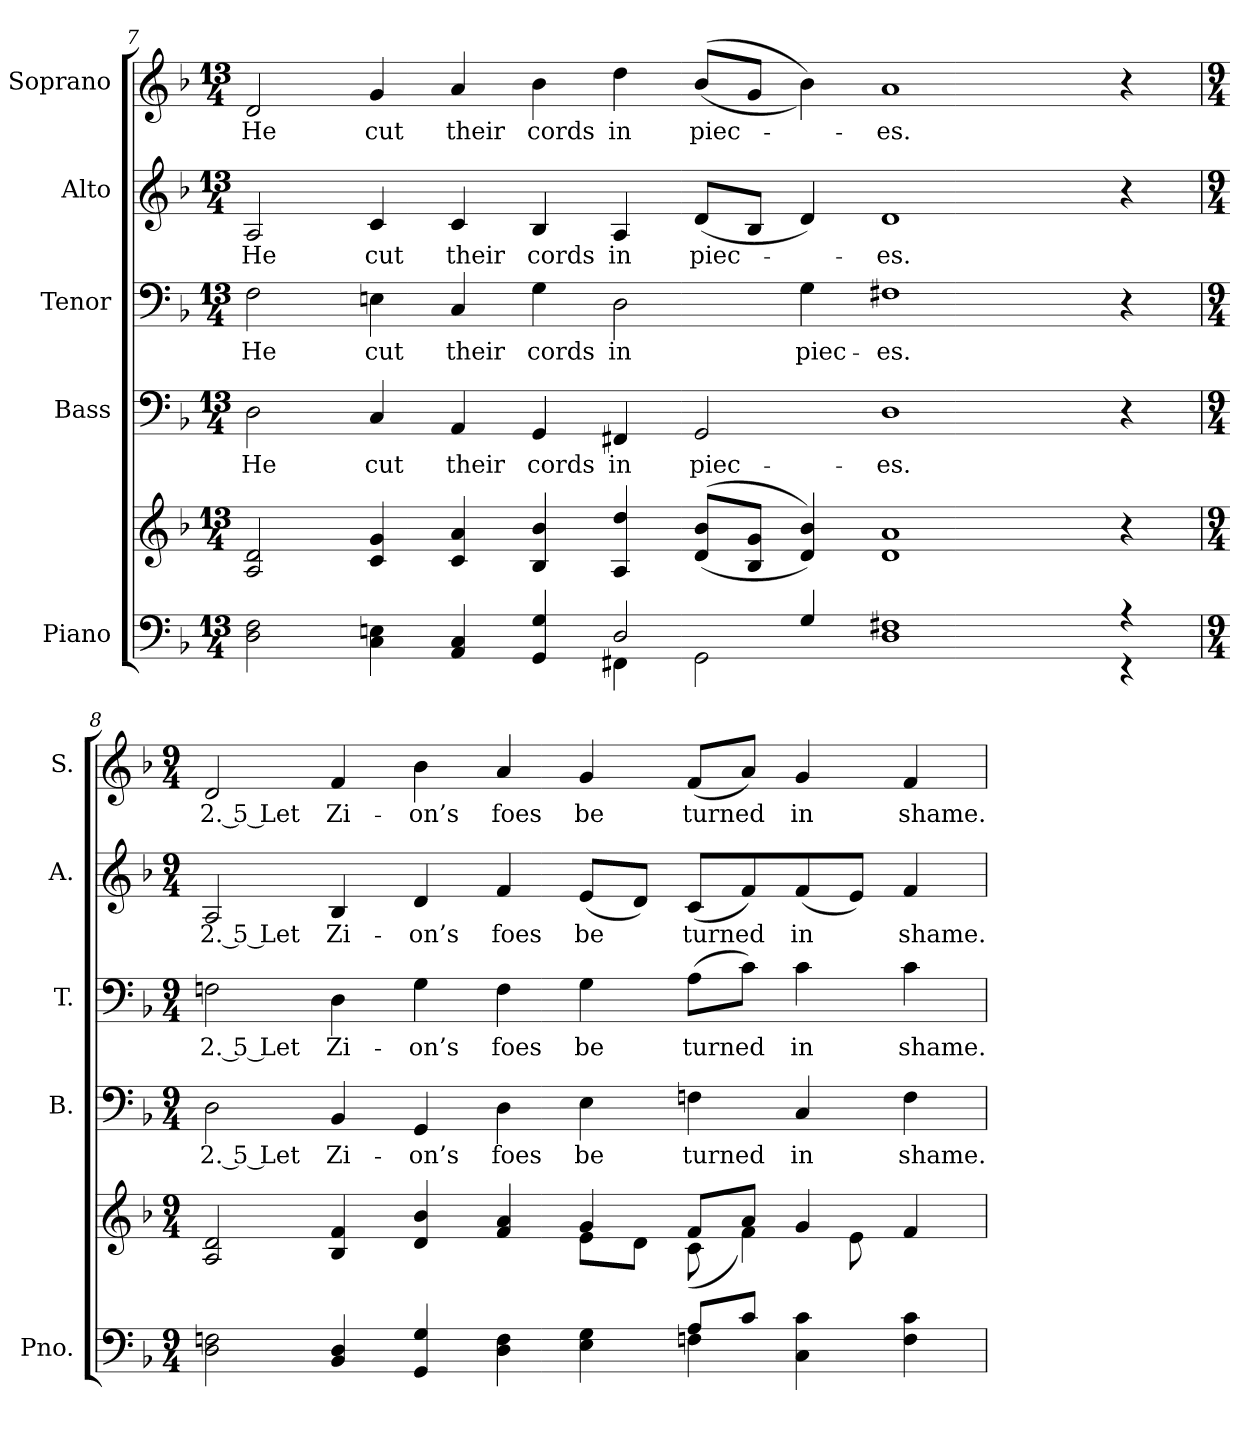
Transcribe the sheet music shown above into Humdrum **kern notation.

**kern	**kern	**kern	**text	**kern	**text	**kern	**text	**kern	**text
*part5	*part5	*part4	*part4	*part3	*part3	*part2	*part2	*part1	*part1
*staff6	*staff5	*staff4	*staff4	*staff3	*staff3	*staff2	*staff2	*staff1	*staff1
*I"Piano	*	*I"Bass	*	*I"Tenor	*	*I"Alto	*	*I"Soprano	*
*I'Pno.	*	*I'B.	*	*I'T.	*	*I'A.	*	*I'S.	*
!!LO:PB:g=z
*clefF4	*clefG2	*clefF4	*	*clefF4	*	*clefG2	*	*clefG2	*
*k[b-]	*k[b-]	*k[b-]	*	*k[b-]	*	*k[b-]	*	*k[b-]	*
*F:	*F:	*F:	*	*F:	*	*F:	*	*F:	*
*M13/4	*M13/4	*M13/4	*	*M13/4	*	*M13/4	*	*M13/4	*
=7	=7	=7	=7	=7	=7	=7	=7	=7	=7
*^	*	*	*	*	*	*	*	*	*
!	!	!	!	!LO:LY:b:color=#000000	!	!	!	!	!	!
!	!	!	!	!	!	!LO:LY:b:color=#000000	!	!	!	!
!	!	!	!	!	!	!	!	!LO:LY:b:color=#000000	!	!
!	!	!	!	!	!	!	!	!	!	!LO:LY:b:color=#000000
2Di\ 2Fi	2.ryy	2Ai/ 2di	2Di\	He	2Fi\	He	2Ai/	He	2di/	He
!	!	!	!	!LO:LY:b:color=#000000	!	!	!	!	!	!
!	!	!	!	!	!	!LO:LY:b:color=#000000	!	!	!	!
!	!	!	!	!	!	!	!	!LO:LY:b:color=#000000	!	!
!	!	!	!	!	!	!	!	!	!	!LO:LY:b:color=#000000
4Ci\ 4Eni	.	4ci/ 4gi	4Ci/	cut	4Eni\	cut	4ci/	cut	4gi/	cut
!	!	!	!	!LO:LY:b:color=#000000	!	!	!	!	!	!
!	!	!	!	!	!	!LO:LY:b:color=#000000	!	!	!	!
!	!	!	!	!	!	!	!	!LO:LY:b:color=#000000	!	!
!	!	!	!	!	!	!	!	!	!	!LO:LY:b:color=#000000
4AAi/ 4Ci	4ryy	4ci/ 4ai	4AAi/	their	4Ci/	their	4ci/	their	4ai/	their
!	!	!	!	!LO:LY:b:color=#000000	!	!	!	!	!	!
!	!	!	!	!	!	!LO:LY:b:color=#000000	!	!	!	!
!	!	!	!	!	!	!	!	!LO:LY:b:color=#000000	!	!
!	!	!	!	!	!	!	!	!	!	!LO:LY:b:color=#000000
4GGi/ 4Gi	4ryy	4B-i/ 4b-i	4GGi/	cords	4Gi\	cords	4B-i/	cords	4b-i\	cords
!	!	!	!	!LO:LY:b:color=#000000	!	!	!	!	!	!
!	!	!	!	!	!	!LO:LY:b:color=#000000	!	!	!	!
!	!	!	!	!	!	!	!	!LO:LY:b:color=#000000	!	!
!	!	!	!	!	!	!	!	!	!	!LO:LY:b:color=#000000
2Di/	4FF#Xi\	4Ai/ 4ddi	4FF#Xi/	in	2Di\	in	4Ai/	in	4ddi\	in
!	!	!	!	!LO:LY:b:color=#000000	!	!	!	!	!	!
!	!	!	!	!	!	!	!	!LO:LY:b:color=#000000	!	!
!	!	!	!	!	!	!	!	!	!	!LO:LY:b:color=#000000
.	2GGi\	((8di/ 8b-iL	2GGi/	piec-	.	.	(8di/L	piec-	((8b-i/L	piec-
.	.	8B-i/ 8giJ	.	.	.	.	8B-i/J	.	8gi/J	.
!	!	!	!	!	!	!LO:LY:b:color=#000000	!	!	!	!
4Gi/	.	4di/ 4b-i))	.	.	4Gi\	piec-	4di/)	.	4b-i\))	.
!	!	!	!	!LO:LY:b:color=#000000	!	!	!	!	!	!
!	!	!	!	!	!	!LO:LY:b:color=#000000	!	!	!	!
!	!	!	!	!	!	!	!	!LO:LY:b:color=#000000	!	!
!	!	!	!	!	!	!	!	!	!	!LO:LY:b:color=#000000
1Di 1F#Xi	4ryy	1di 1ai	1Di	-es.	1F#Xi	-es.	1di	-es.	1ai	-es.
.	2.ryy	.	.	.	.	.	.	.	.	.
4r	4r	4r	4r	.	4r	.	4r	.	4r	.
!!LO:PB:g=z
=8	=8	=8	=8	=8	=8	=8	=8	=8	=8	=8
*M9/4	*	*M9/4	*M9/4	*	*M9/4	*	*M9/4	*	*M9/4	*
*	*	*^	*	*	*	*	*	*	*	*
!	!	!	!	!	!LO:LY:b:color=#000000	!	!	!	!	!	!
!	!	!	!	!	!	!	!LO:LY:b:color=#000000	!	!	!	!
!	!	!	!	!	!	!	!	!	!LO:LY:b:color=#000000	!	!
!	!	!	!	!	!	!	!	!	!	!	!LO:LY:b:color=#000000
2Di\ 2Fni	2.ryy	2Ai/ 2di	2.ryy	2Di\	2. 5 Let	2Fni\	2. 5 Let	2Ai/	2. 5 Let	2di/	2. 5 Let
!	!	!	!	!	!LO:LY:b:color=#000000	!	!	!	!	!	!
!	!	!	!	!	!	!	!LO:LY:b:color=#000000	!	!	!	!
!	!	!	!	!	!	!	!	!	!LO:LY:b:color=#000000	!	!
!	!	!	!	!	!	!	!	!	!	!	!LO:LY:b:color=#000000
4BB-i/ 4Di	.	4B-i/ 4fi	.	4BB-i/	Zi-	4Di\	Zi-	4B-i/	Zi-	4fi/	Zi-
!	!	!	!	!	!LO:LY:b:color=#000000	!	!	!	!	!	!
!	!	!	!	!	!	!	!LO:LY:b:color=#000000	!	!	!	!
!	!	!	!	!	!	!	!	!	!LO:LY:b:color=#000000	!	!
!	!	!	!	!	!	!	!	!	!	!	!LO:LY:b:color=#000000
4GGi/ 4Gi	2.ryy	4di/ 4b-i	4ryy	4GGi/	-on’s	4Gi\	-on’s	4di/	-on’s	4b-i\	-on’s
!	!	!	!	!	!LO:LY:b:color=#000000	!	!	!	!	!	!
!	!	!	!	!	!	!	!LO:LY:b:color=#000000	!	!	!	!
!	!	!	!	!	!	!	!	!	!LO:LY:b:color=#000000	!	!
!	!	!	!	!	!	!	!	!	!	!	!LO:LY:b:color=#000000
4Di\ 4Fi	.	4fi/ 4ai	4ryy	4Di\	foes	4Fi\	foes	4fi/	foes	4ai/	foes
!	!	!	!	!	!LO:LY:b:color=#000000	!	!	!	!	!	!
!	!	!	!	!	!	!	!LO:LY:b:color=#000000	!	!	!	!
!	!	!	!	!	!	!	!	!	!LO:LY:b:color=#000000	!	!
!	!	!	!	!	!	!	!	!	!	!	!LO:LY:b:color=#000000
4Ei\ 4Gi	.	4gi/	8ei\L	4Ei\	be	4Gi\	be	(8ei/L	be	4gi/	be
.	.	.	8di\J	.	.	.	.	8di/J)	.	.	.
!	!	!	!	!	!LO:LY:b:color=#000000	!	!	!	!	!	!
!	!	!	!	!	!	!	!LO:LY:b:color=#000000	!	!	!	!
!	!	!	!	!	!	!	!	!	!LO:LY:b:color=#000000	!	!
!	!	!	!	!	!	!	!	!	!	!	!LO:LY:b:color=#000000
8Ai/L	4Fni\	8fi/L	(8ci\	4Fni\	turned	(8Ai\L	turned	(8ci/L	turned	(8fi/L	turned
8ci/J	.	8ai/J	4fi\)	.	.	8ci\J)	.	8fi/)	.	8ai/J)	.
!	!	!	!	!	!LO:LY:b:color=#000000	!	!	!	!	!	!
!	!	!	!	!	!	!	!LO:LY:b:color=#000000	!	!	!	!
!	!	!	!	!	!	!	!	!	!LO:LY:b:color=#000000	!	!
!	!	!	!	!	!	!	!	!	!	!	!LO:LY:b:color=#000000
4Ci\ 4ci	4ryy	4gi/	.	4Ci/	in	4ci\	in	(8fi/	in	4gi/	in
.	.	.	8ei\	.	.	.	.	8ei/J)	.	.	.
!	!	!	!	!	!LO:LY:b:color=#000000	!	!	!	!	!	!
!	!	!	!	!	!	!	!LO:LY:b:color=#000000	!	!	!	!
!	!	!	!	!	!	!	!	!	!LO:LY:b:color=#000000	!	!
!	!	!	!	!	!	!	!	!	!	!	!LO:LY:b:color=#000000
4Fi\ 4ci	4ryy	4fi/	4ryy	4Fi\	shame.	4ci\	shame.	4fi/	shame.	4fi/	shame.
*v	*v	*	*	*	*	*	*	*	*	*	*
*	*v	*v	*	*	*	*	*	*	*	*
=	=	=	=	=	=	=	=	=	=
*-	*-	*-	*-	*-	*-	*-	*-	*-	*-
